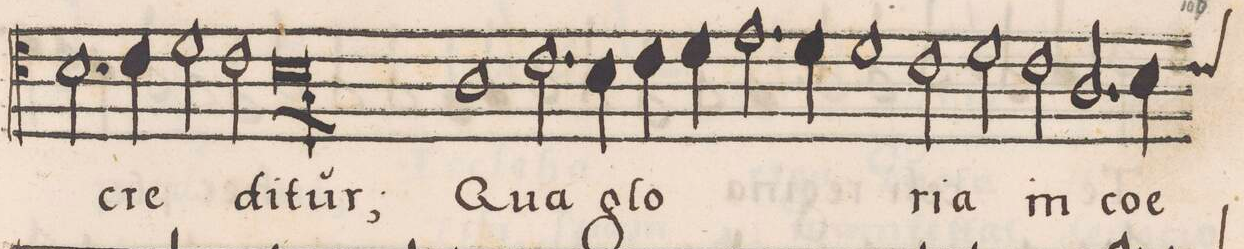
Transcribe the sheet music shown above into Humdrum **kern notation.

**kern	**text	**text
*I"ALTVS	*	*
*clefC4	*	*
*k[]	*	*
*met(C|)	*	*
*M2/1	*	*
2.B\	.	.
4c\	cre-	.
=36-	=36-	=36-
2d\	.	.
2c\	-di-	.
1Bl	-tur;	.
=37-	=37-	=37-
1A	Qua	.
2.c\	.	.
4B\	glo-	.
=38-	=38-	=38-
4c\	.	.
4d\	.	.
2.e\	.	.
4d\	.	.
1d\	.	.
=39-	=39-	=39-
2c\	-ri-	.
2d\	-a	.
2c\	in	.
=40-	=40-	=40-
2.A/	coe-	.
*custos:c	*	*
4B\	.	.
*-	*-	*-
